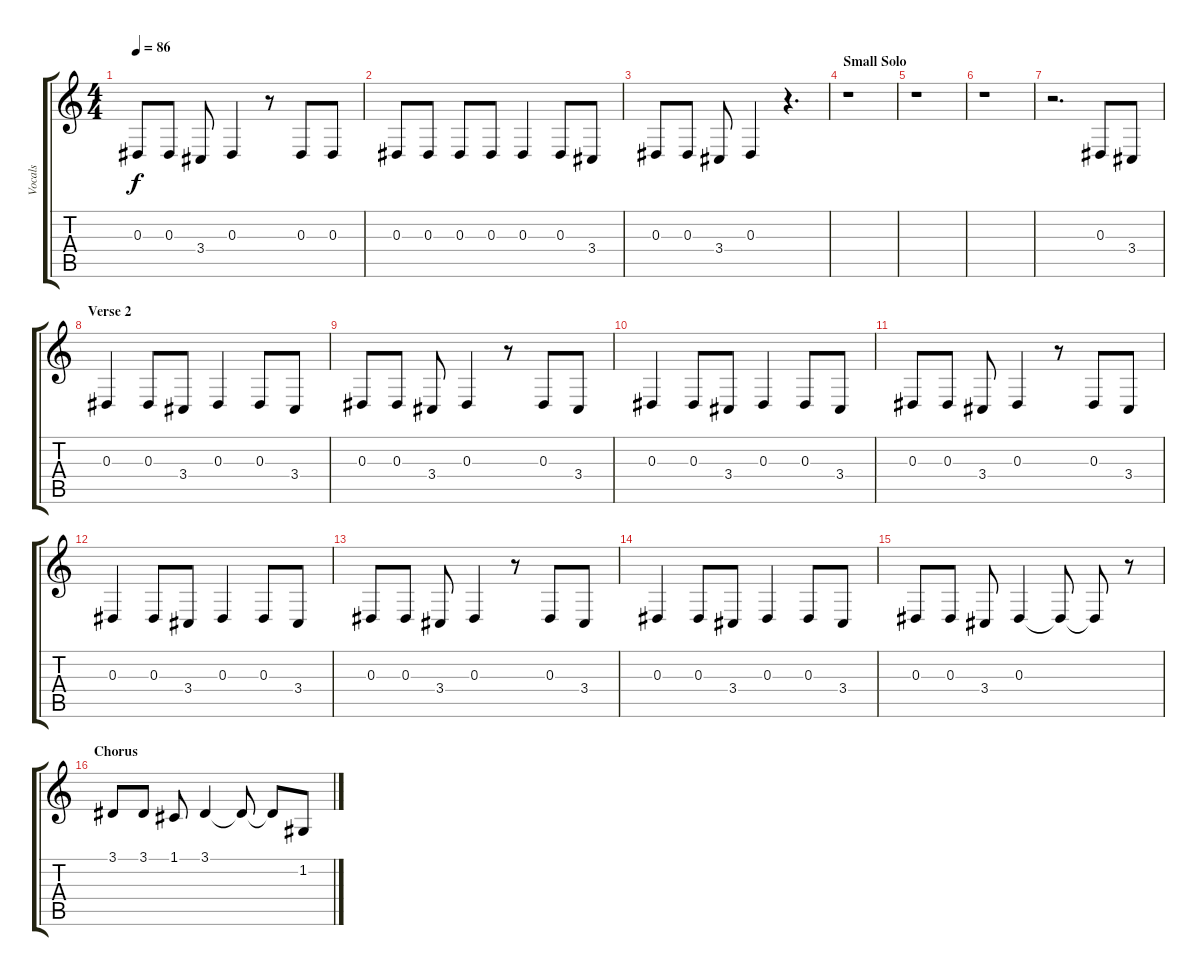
\track ("Vocals" "Vocals") {instrument tangoaccordion}
\staff {score tabs}
\tuning (C4 G3 Eb3 Bb2 F2 C2) {hide}
\ts (4 4)
\tempo 86
\clef g2
\ks c
0.3.8{dy f} 0.3.8 3.4.8 0.3.4 r.8 0.3.8 0.3.8 |
0.3.8 0.3.8 0.3.8 0.3.8 0.3.4 0.3.8 3.4.8 |
0.3.8 0.3.8 3.4.8 0.3.4 r.4{d} |
\section ("" "Small Solo")
r.1 |
r.1 |
r.1 |
r.2{d} 0.3.8 3.4.8 |
\section ("" "Verse 2")
0.3.4 0.3.8 3.4.8 0.3.4 0.3.8 3.4.8 |
0.3.8 0.3.8 3.4.8 0.3.4 r.8 0.3.8 3.4.8 |
0.3.4 0.3.8 3.4.8 0.3.4 0.3.8 3.4.8 |
0.3.8 0.3.8 3.4.8 0.3.4 r.8 0.3.8 3.4.8 |
0.3.4 0.3.8 3.4.8 0.3.4 0.3.8 3.4.8 |
0.3.8 0.3.8 3.4.8 0.3.4 r.8 0.3.8 3.4.8 |
0.3.4 0.3.8 3.4.8 0.3.4 0.3.8 3.4.8 |
0.3.8 0.3.8 3.4.8 0.3.4 0.3{t}.8 0.3{t}.8 r.8 |
\section ("" "Chorus")
3.1.8 3.1.8 1.1.8 3.1.4 3.1{t}.8 3.1{t}.8 1.2.8
